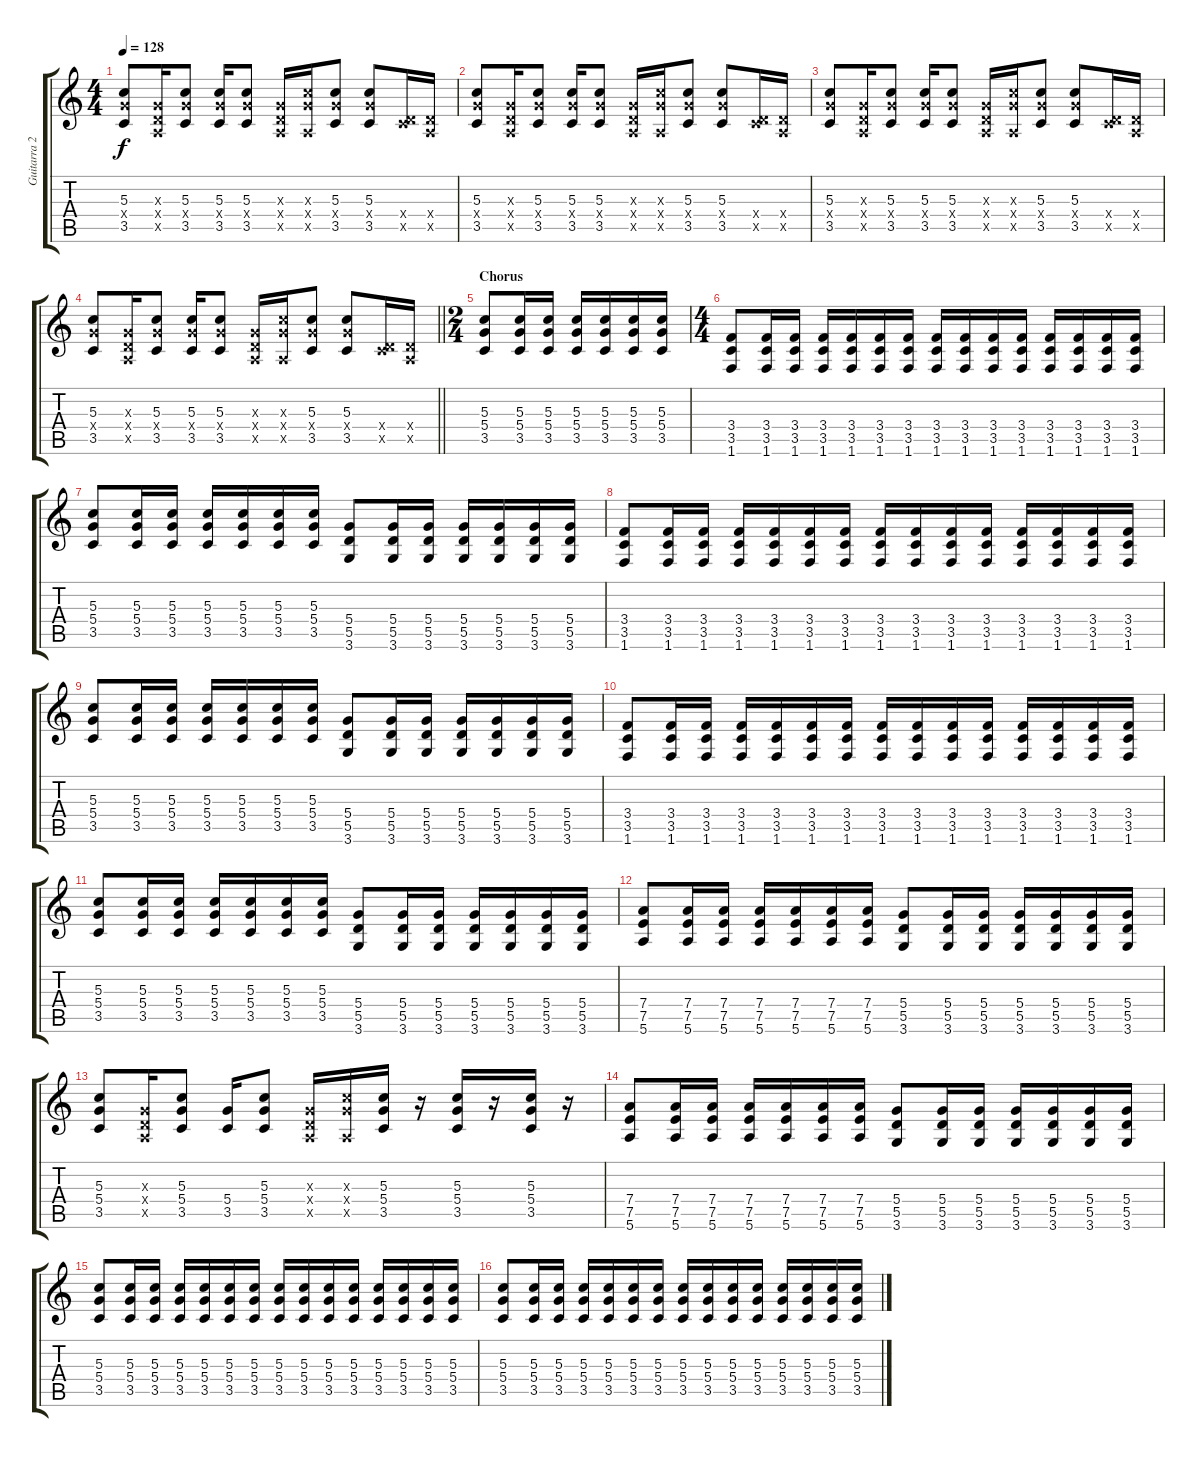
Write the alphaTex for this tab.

\track ("Guitarra 2 - Erik" "Guitarra 2") {instrument distortionguitar}
\staff {score tabs}
\tuning (E4 B3 G3 D3 A2 E2) {hide}
\ts (4 4)
\tempo 128
\clef g2
\ks c
(5.3 5.4{x} 3.5).8{dy f} (0.3{x} 0.4{x} 0.5{x}).16 (5.3 5.4{x} 3.5).8 (5.3 5.4{x} 3.5).16 (5.3 5.4{x} 3.5).8 (0.3{x} 0.4{x} 0.5{x}).16 (5.3{x} 5.4{x} 0.5{x}).16 (5.3 5.4{x} 3.5).8 (5.3 5.4{x} 3.5).8 (0.4{x} 3.5{x}).16 (0.4{x} 0.5{x}).16 |
(5.3 5.4{x} 3.5).8 (0.3{x} 0.4{x} 0.5{x}).16 (5.3 5.4{x} 3.5).8 (5.3 5.4{x} 3.5).16 (5.3 5.4{x} 3.5).8 (0.3{x} 0.4{x} 0.5{x}).16 (5.3{x} 5.4{x} 0.5{x}).16 (5.3 5.4{x} 3.5).8 (5.3 5.4{x} 3.5).8 (0.4{x} 3.5{x}).16 (0.4{x} 0.5{x}).16 |
(5.3 5.4{x} 3.5).8 (0.3{x} 0.4{x} 0.5{x}).16 (5.3 5.4{x} 3.5).8 (5.3 5.4{x} 3.5).16 (5.3 5.4{x} 3.5).8 (0.3{x} 0.4{x} 0.5{x}).16 (5.3{x} 5.4{x} 0.5{x}).16 (5.3 5.4{x} 3.5).8 (5.3 5.4{x} 3.5).8 (0.4{x} 3.5{x}).16 (0.4{x} 0.5{x}).16 |
\barLineRight lightlight
(5.3 5.4{x} 3.5).8 (0.3{x} 0.4{x} 0.5{x}).16 (5.3 5.4{x} 3.5).8 (5.3 5.4{x} 3.5).16 (5.3 5.4{x} 3.5).8 (0.3{x} 0.4{x} 0.5{x}).16 (5.3{x} 5.4{x} 0.5{x}).16 (5.3 5.4{x} 3.5).8 (5.3 5.4{x} 3.5).8 (0.4{x} 3.5{x}).16 (0.4{x} 0.5{x}).16 |
\ts (2 4)
\section ("" "Chorus")
(5.3 5.4 3.5).8 (5.3 5.4 3.5).16 (5.3 5.4 3.5).16 (5.3 5.4 3.5).16 (5.3 5.4 3.5).16 (5.3 5.4 3.5).16 (5.3 5.4 3.5).16 |
\ts (4 4)
(3.4 3.5 1.6).8 (3.4 3.5 1.6).16 (3.4 3.5 1.6).16 (3.4 3.5 1.6).16 (3.4 3.5 1.6).16 (3.4 3.5 1.6).16 (3.4 3.5 1.6).16 (3.4 3.5 1.6).16 (3.4 3.5 1.6).16 (3.4 3.5 1.6).16 (3.4 3.5 1.6).16 (3.4 3.5 1.6).16 (3.4 3.5 1.6).16 (3.4 3.5 1.6).16 (3.4 3.5 1.6).16 |
(5.3 5.4 3.5).8 (5.3 5.4 3.5).16 (5.3 5.4 3.5).16 (5.3 5.4 3.5).16 (5.3 5.4 3.5).16 (5.3 5.4 3.5).16 (5.3 5.4 3.5).16 (5.4 5.5 3.6).8 (5.4 5.5 3.6).16 (5.4 5.5 3.6).16 (5.4 5.5 3.6).16 (5.4 5.5 3.6).16 (5.4 5.5 3.6).16 (5.4 5.5 3.6).16 |
(3.4 3.5 1.6).8 (3.4 3.5 1.6).16 (3.4 3.5 1.6).16 (3.4 3.5 1.6).16 (3.4 3.5 1.6).16 (3.4 3.5 1.6).16 (3.4 3.5 1.6).16 (3.4 3.5 1.6).16 (3.4 3.5 1.6).16 (3.4 3.5 1.6).16 (3.4 3.5 1.6).16 (3.4 3.5 1.6).16 (3.4 3.5 1.6).16 (3.4 3.5 1.6).16 (3.4 3.5 1.6).16 |
(5.3 5.4 3.5).8 (5.3 5.4 3.5).16 (5.3 5.4 3.5).16 (5.3 5.4 3.5).16 (5.3 5.4 3.5).16 (5.3 5.4 3.5).16 (5.3 5.4 3.5).16 (5.4 5.5 3.6).8 (5.4 5.5 3.6).16 (5.4 5.5 3.6).16 (5.4 5.5 3.6).16 (5.4 5.5 3.6).16 (5.4 5.5 3.6).16 (5.4 5.5 3.6).16 |
(3.4 3.5 1.6).8 (3.4 3.5 1.6).16 (3.4 3.5 1.6).16 (3.4 3.5 1.6).16 (3.4 3.5 1.6).16 (3.4 3.5 1.6).16 (3.4 3.5 1.6).16 (3.4 3.5 1.6).16 (3.4 3.5 1.6).16 (3.4 3.5 1.6).16 (3.4 3.5 1.6).16 (3.4 3.5 1.6).16 (3.4 3.5 1.6).16 (3.4 3.5 1.6).16 (3.4 3.5 1.6).16 |
(5.3 5.4 3.5).8 (5.3 5.4 3.5).16 (5.3 5.4 3.5).16 (5.3 5.4 3.5).16 (5.3 5.4 3.5).16 (5.3 5.4 3.5).16 (5.3 5.4 3.5).16 (5.4 5.5 3.6).8 (5.4 5.5 3.6).16 (5.4 5.5 3.6).16 (5.4 5.5 3.6).16 (5.4 5.5 3.6).16 (5.4 5.5 3.6).16 (5.4 5.5 3.6).16 |
(7.4 7.5 5.6).8 (7.4 7.5 5.6).16 (7.4 7.5 5.6).16 (7.4 7.5 5.6).16 (7.4 7.5 5.6).16 (7.4 7.5 5.6).16 (7.4 7.5 5.6).16 (5.4 5.5 3.6).8 (5.4 5.5 3.6).16 (5.4 5.5 3.6).16 (5.4 5.5 3.6).16 (5.4 5.5 3.6).16 (5.4 5.5 3.6).16 (5.4 5.5 3.6).16 |
(5.3 5.4 3.5).8 (0.3{x} 0.4{x} 0.5{x}).16 (5.3 5.4 3.5).8 (5.4 3.5).16 (5.3 5.4 3.5).8 (0.3{x} 0.4{x} 0.5{x}).16 (5.3{x} 5.4{x} 0.5{x}).16 (5.3 5.4 3.5).16 r.16 (5.3 5.4 3.5).16 r.16 (5.3 5.4 3.5).16 r.16 |
(7.4 7.5 5.6).8 (7.4 7.5 5.6).16 (7.4 7.5 5.6).16 (7.4 7.5 5.6).16 (7.4 7.5 5.6).16 (7.4 7.5 5.6).16 (7.4 7.5 5.6).16 (5.4 5.5 3.6).8 (5.4 5.5 3.6).16 (5.4 5.5 3.6).16 (5.4 5.5 3.6).16 (5.4 5.5 3.6).16 (5.4 5.5 3.6).16 (5.4 5.5 3.6).16 |
(5.3 5.4 3.5).8 (5.3 5.4 3.5).16 (5.3 5.4 3.5).16 (5.3 5.4 3.5).16 (5.3 5.4 3.5).16 (5.3 5.4 3.5).16 (5.3 5.4 3.5).16 (5.3 5.4 3.5).16 (5.3 5.4 3.5).16 (5.3 5.4 3.5).16 (5.3 5.4 3.5).16 (5.3 5.4 3.5).16 (5.3 5.4 3.5).16 (5.3 5.4 3.5).16 (5.3 5.4 3.5).16 |
(5.3 5.4 3.5).8 (5.3 5.4 3.5).16 (5.3 5.4 3.5).16 (5.3 5.4 3.5).16 (5.3 5.4 3.5).16 (5.3 5.4 3.5).16 (5.3 5.4 3.5).16 (5.3 5.4 3.5).16 (5.3 5.4 3.5).16 (5.3 5.4 3.5).16 (5.3 5.4 3.5).16 (5.3 5.4 3.5).16 (5.3 5.4 3.5).16 (5.3 5.4 3.5).16 (5.3 5.4 3.5).16
